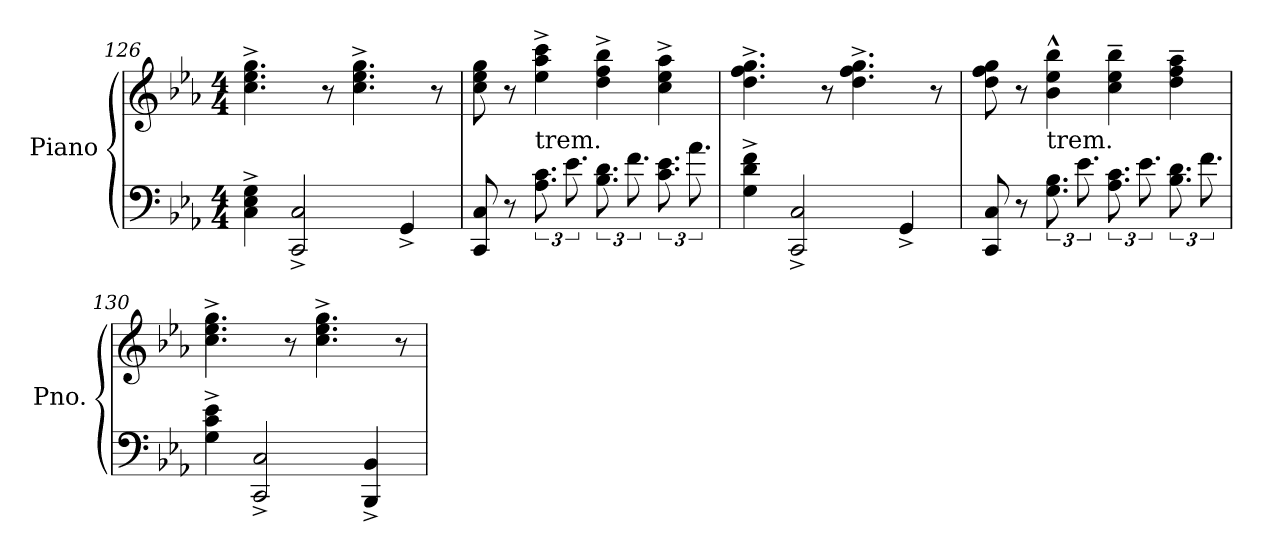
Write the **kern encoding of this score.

**kern	**kern
*part1	*part1
*staff2	*staff1
*I"Piano	*
*I'Pno.	*
*clefF4	*clefG2
*k[b-e-a-]	*k[b-e-a-]
*M4/4	*M4/4
=126	=126
4C\^ 4E-\^ 4G\^	4.cc\^ 4.ee-\^ 4.gg\^
2CC/^ 2C/^	.
.	8r
.	4.cc\^ 4.ee-\^ 4.gg\^
4GG^/	.
.	8r
!!LO:LB:g=z
=127	=127
8CC/ 8C/	8cc\ 8ee-\ 8gg\
8r	8r
!LO:TX:a:t=trem.	!
12.A-\ 12.c\	4ee-\^ 4aa-\^ 4ccc\^
12.e-\	.
12.B-\ 12.d\	4dd\^ 4ff\^ 4bb-\^
12.f\	.
12.c\ 12.e-\	4cc\^ 4ee-\^ 4aa-\^
12.a-\	.
=128	=128
4G\^ 4d\^ 4f\^	4.dd\^ 4.ff\^ 4.gg\^
2CC/^ 2C/^	.
.	8r
.	4.dd\^ 4.ff\^ 4.gg\^
4GG^/	.
.	8r
=129	=129
8CC/ 8C/	8dd\ 8ff\ 8gg\
8r	8r
!LO:TX:a:t=trem.	!
12.G\ 12.B-\	4b-\^^ 4ee-\^^ 4bb-\^^
12.e-\	.
12.A-\ 12.c\	4cc\~ 4ee-\~ 4bb-\~
12.e-\	.
12.B-\ 12.d\	4dd\~ 4ff\~ 4aa-\~
12.f\	.
=130	=130
4G\^ 4c\^ 4e-\^	4.cc\^ 4.ee-\^ 4.gg\^
2CC/^ 2C/^	.
.	8r
.	4.cc\^ 4.ee-\^ 4.gg\^
4BBB-/^ 4BB-/^	.
.	8r
=	=
*-	*-
